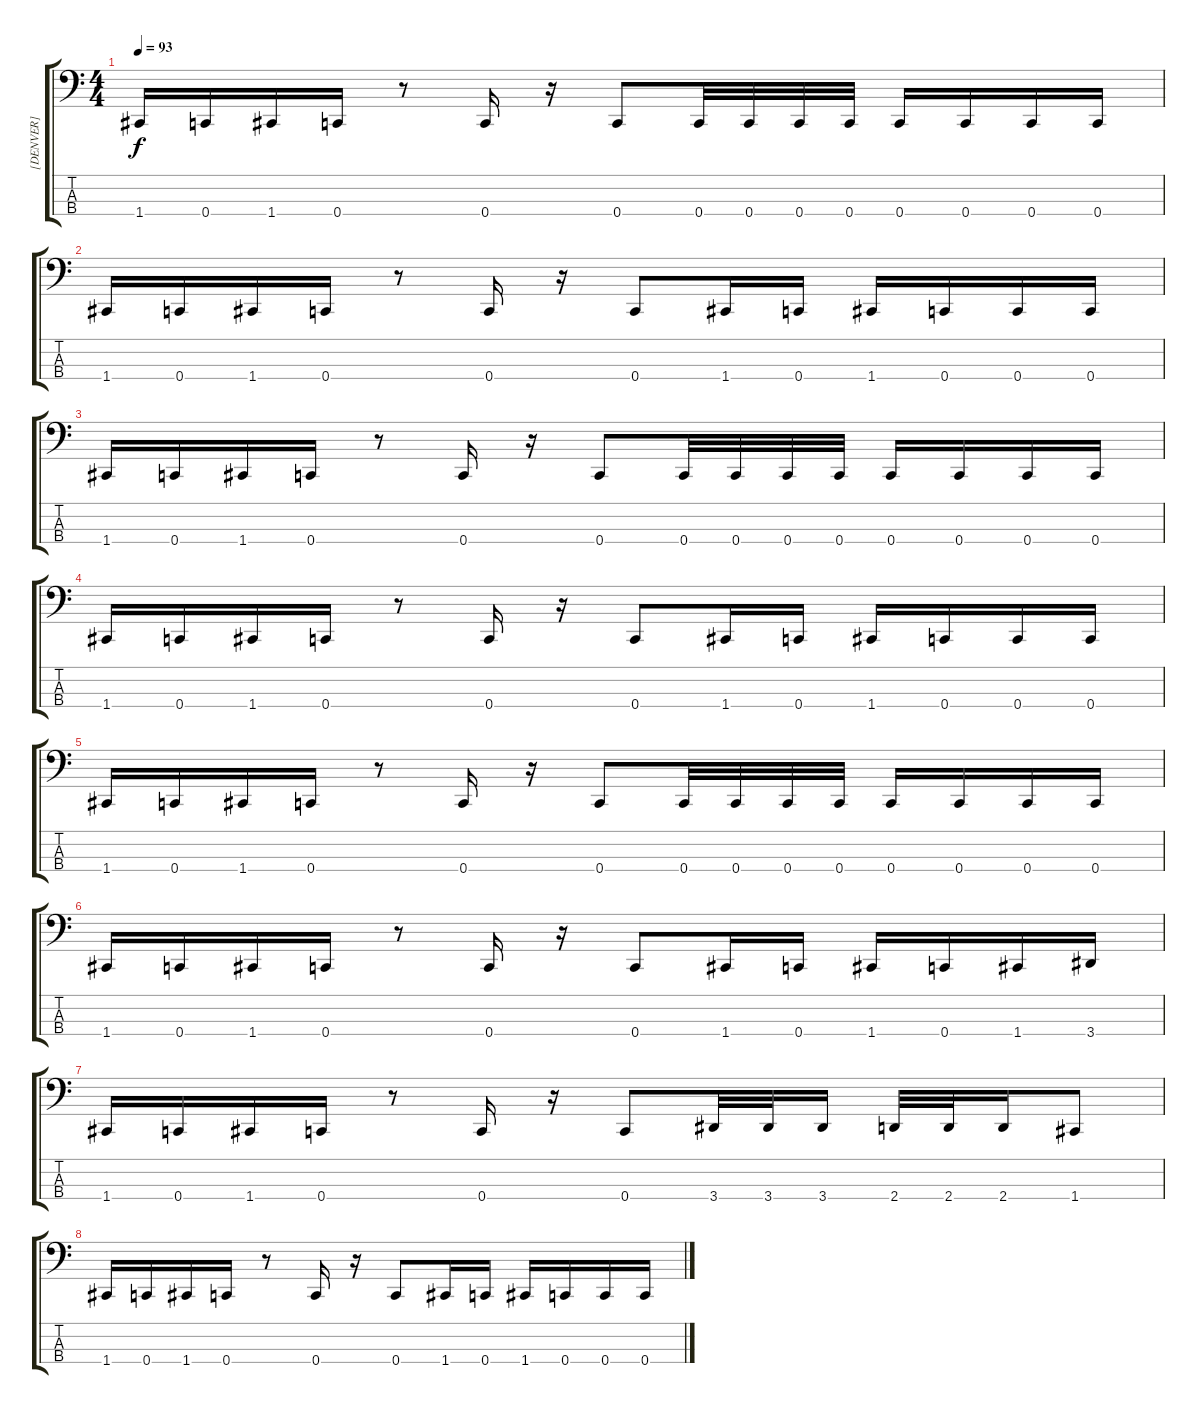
\track ("[DENVER]" "[DENVER]") {instrument electricbassfinger}
\staff {score tabs}
\tuning (F2 C2 G1 C1) {hide}
\ts (4 4)
\tempo 93
\clef f4
\ks c
1.4.16{dy f} 0.4.16 1.4.16 0.4.16 r.8 0.4.16 r.16 0.4.8 0.4.32 0.4.32 0.4.32 0.4.32 0.4.16 0.4.16 0.4.16 0.4.16 |
1.4.16 0.4.16 1.4.16 0.4.16 r.8 0.4.16 r.16 0.4.8 1.4.16 0.4.16 1.4.16 0.4.16 0.4.16 0.4.16 |
1.4.16 0.4.16 1.4.16 0.4.16 r.8 0.4.16 r.16 0.4.8 0.4.32 0.4.32 0.4.32 0.4.32 0.4.16 0.4.16 0.4.16 0.4.16 |
1.4.16 0.4.16 1.4.16 0.4.16 r.8 0.4.16 r.16 0.4.8 1.4.16 0.4.16 1.4.16 0.4.16 0.4.16 0.4.16 |
1.4.16 0.4.16 1.4.16 0.4.16 r.8 0.4.16 r.16 0.4.8 0.4.32 0.4.32 0.4.32 0.4.32 0.4.16 0.4.16 0.4.16 0.4.16 |
1.4.16 0.4.16 1.4.16 0.4.16 r.8 0.4.16 r.16 0.4.8 1.4.16 0.4.16 1.4.16 0.4.16 1.4.16 3.4.16 |
1.4.16 0.4.16 1.4.16 0.4.16 r.8 0.4.16 r.16 0.4.8 3.4.32 3.4.32 3.4.16 2.4.32 2.4.32 2.4.16 1.4.8 |
1.4.16 0.4.16 1.4.16 0.4.16 r.8 0.4.16 r.16 0.4.8 1.4.16 0.4.16 1.4.16 0.4.16 0.4.16 0.4.16
